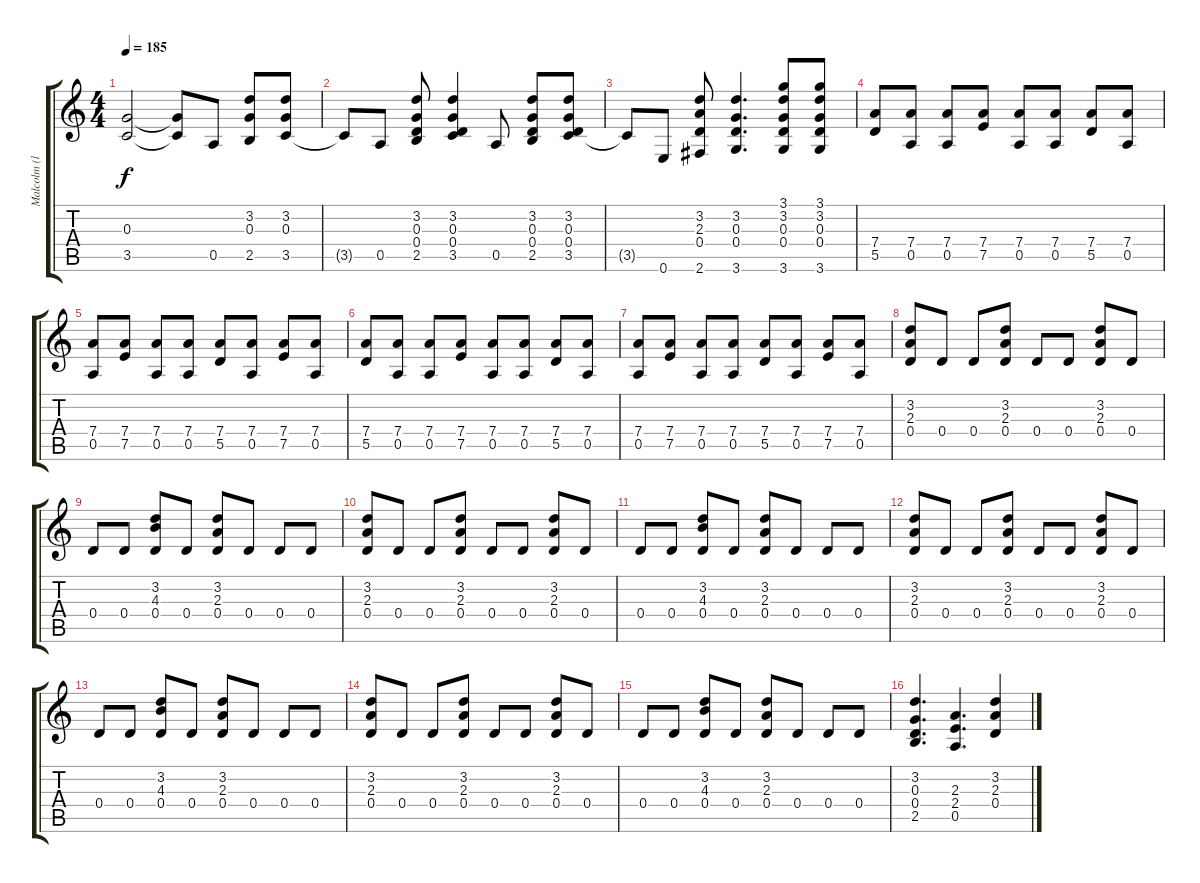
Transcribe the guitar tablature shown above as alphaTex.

\track ("Malcolm (live)" "Malcolm (l") {instrument overdrivenguitar}
\staff {score tabs}
\tuning (E4 B3 G3 D3 A2 E2) {hide}
\ts (4 4)
\tempo 185
\clef g2
\ks c
(0.3{t} 3.5{t}).2{dy f} (0.3{t} 3.5{t}).8 0.5.8 (3.2 0.3 2.5).8 (3.2 0.3 3.5).8 |
3.5{t}.8 0.5.8 (3.2 0.3 0.4 2.5).8 (3.2 0.3 0.4 3.5).4 0.5.8 (3.2 0.3 0.4 2.5).8 (3.2 0.3 0.4 3.5).8 |
3.5{t}.8 0.6.8 (3.2 2.3 0.4 2.6).8 (3.2 0.3 0.4 3.6).4{d} (3.1 3.2 0.3 0.4 3.6).8 (3.1 3.2 0.3 0.4 3.6).8 |
(7.4 5.5).8 (7.4 0.5).8 (7.4 0.5).8 (7.4 7.5).8 (7.4 0.5).8 (7.4 0.5).8 (7.4 5.5).8 (7.4 0.5).8 |
(7.4 0.5).8 (7.4 7.5).8 (7.4 0.5).8 (7.4 0.5).8 (7.4 5.5).8 (7.4 0.5).8 (7.4 7.5).8 (7.4 0.5).8 |
(7.4 5.5).8 (7.4 0.5).8 (7.4 0.5).8 (7.4 7.5).8 (7.4 0.5).8 (7.4 0.5).8 (7.4 5.5).8 (7.4 0.5).8 |
(7.4 0.5).8 (7.4 7.5).8 (7.4 0.5).8 (7.4 0.5).8 (7.4 5.5).8 (7.4 0.5).8 (7.4 7.5).8 (7.4 0.5).8 |
(3.2 2.3 0.4).8 0.4.8 0.4.8 (3.2 2.3 0.4).8 0.4.8 0.4.8 (3.2 2.3 0.4).8 0.4.8 |
0.4.8 0.4.8 (3.2 4.3 0.4).8 0.4.8 (3.2 2.3 0.4).8 0.4.8 0.4.8 0.4.8 |
(3.2 2.3 0.4).8 0.4.8 0.4.8 (3.2 2.3 0.4).8 0.4.8 0.4.8 (3.2 2.3 0.4).8 0.4.8 |
0.4.8 0.4.8 (3.2 4.3 0.4).8 0.4.8 (3.2 2.3 0.4).8 0.4.8 0.4.8 0.4.8 |
(3.2 2.3 0.4).8 0.4.8 0.4.8 (3.2 2.3 0.4).8 0.4.8 0.4.8 (3.2 2.3 0.4).8 0.4.8 |
0.4.8 0.4.8 (3.2 4.3 0.4).8 0.4.8 (3.2 2.3 0.4).8 0.4.8 0.4.8 0.4.8 |
(3.2 2.3 0.4).8 0.4.8 0.4.8 (3.2 2.3 0.4).8 0.4.8 0.4.8 (3.2 2.3 0.4).8 0.4.8 |
0.4.8 0.4.8 (3.2 4.3 0.4).8 0.4.8 (3.2 2.3 0.4).8 0.4.8 0.4.8 0.4.8 |
(3.2 0.3 0.4 2.5).4{d} (2.3 2.4 0.5).4{d} (3.2 2.3 0.4).4
